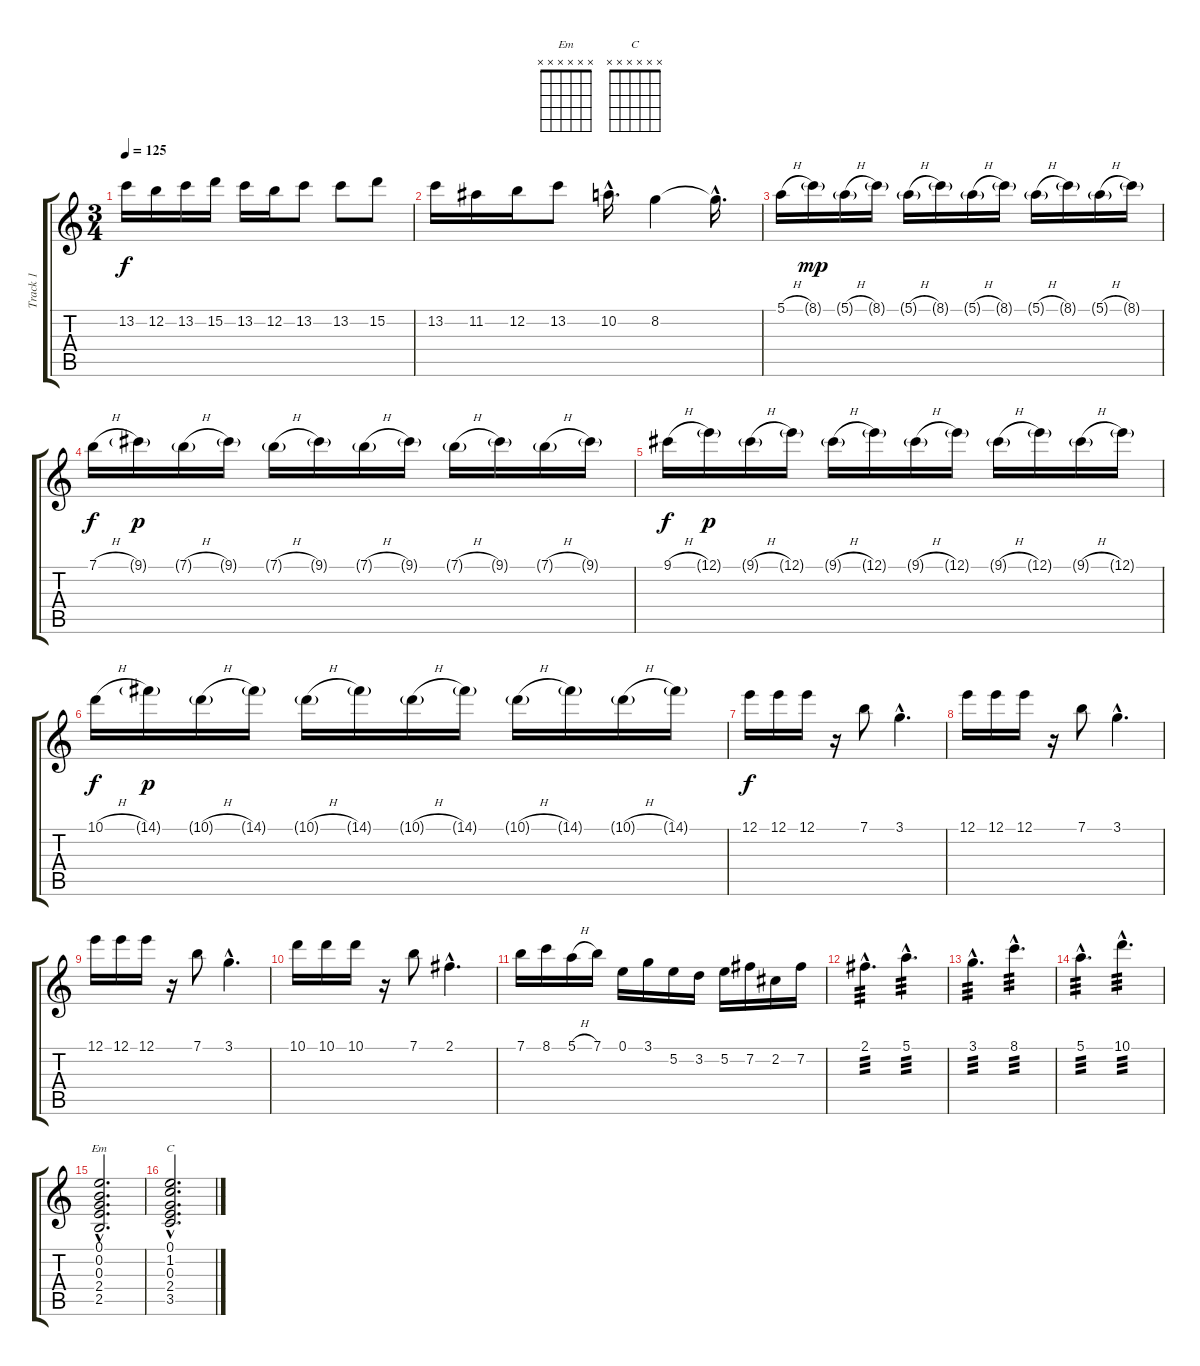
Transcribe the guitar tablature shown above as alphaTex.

\track ("Track 1" "Track 1") {instrument electricguitarclean}
\staff {score tabs}
\tuning (E4 B3 G3 D3 A2 E2) {hide}
\chord ("Em" x x x x x x)
\chord ("C" x x x x x x)
\ts (3 4)
\tempo 125
\clef g2
\ks c
13.2.16{dy f} 12.2.16 13.2.16 15.2.16 13.2.16 12.2.16 13.2.8 13.2.8 15.2.8 |
13.2.16 11.2.16 12.2.16 13.2.8 10.2{hac}.16{d} 8.2.4 8.2{hac t}.16{d} |
5.1{h}.16 8.1{g}.16{dy mp} 5.1{h g}.16 8.1{g}.16 5.1{h g}.16 8.1{g}.16 5.1{h g}.16 8.1{g}.16 5.1{h g}.16 8.1{g}.16 5.1{h g}.16 8.1{g}.16 |
7.1{h}.16{dy f} 9.1{g}.16{dy p} 7.1{h g}.16 9.1{g}.16 7.1{h g}.16 9.1{g}.16 7.1{h g}.16 9.1{g}.16 7.1{h g}.16 9.1{g}.16 7.1{h g}.16 9.1{g}.16 |
9.1{h}.16{dy f} 12.1{g}.16{dy p} 9.1{h g}.16 12.1{g}.16 9.1{h g}.16 12.1{g}.16 9.1{h g}.16 12.1{g}.16 9.1{h g}.16 12.1{g}.16 9.1{h g}.16 12.1{g}.16 |
10.1{h}.16{dy f} 14.1{g}.16{dy p} 10.1{h g}.16 14.1{g}.16 10.1{h g}.16 14.1{g}.16 10.1{h g}.16 14.1{g}.16 10.1{h g}.16 14.1{g}.16 10.1{h g}.16 14.1{g}.16 |
12.1.16{dy f} 12.1.16 12.1.16 r.16 7.1.8 3.1{hac}.4{d} |
12.1.16 12.1.16 12.1.16 r.16 7.1.8 3.1{hac}.4{d} |
12.1.16 12.1.16 12.1.16 r.16 7.1.8 3.1{hac}.4{d} |
10.1.16 10.1.16 10.1.16 r.16 7.1.8 2.1{hac}.4{d} |
7.1.16{volume 11} 8.1.16 5.1{h}.16 7.1.16 0.1.16 3.1.16 5.2.16 3.2.16 5.2.16 7.2.16 2.2.16 7.2.16 |
2.1{hac}.4{d tp 3} 5.1{hac}.4{d tp 3} |
3.1{hac}.4{d tp 3} 8.1{hac}.4{d tp 3} |
5.1{hac}.4{d tp 3} 10.1{hac}.4{d tp 3} |
(0.1{hac} 0.2{hac} 0.3{hac} 2.4{hac} 2.5{hac}).2{d ch "Em"} |
(0.1{hac} 1.2{hac} 0.3{hac} 2.4{hac} 3.5{hac}).2{d ch "C"}
